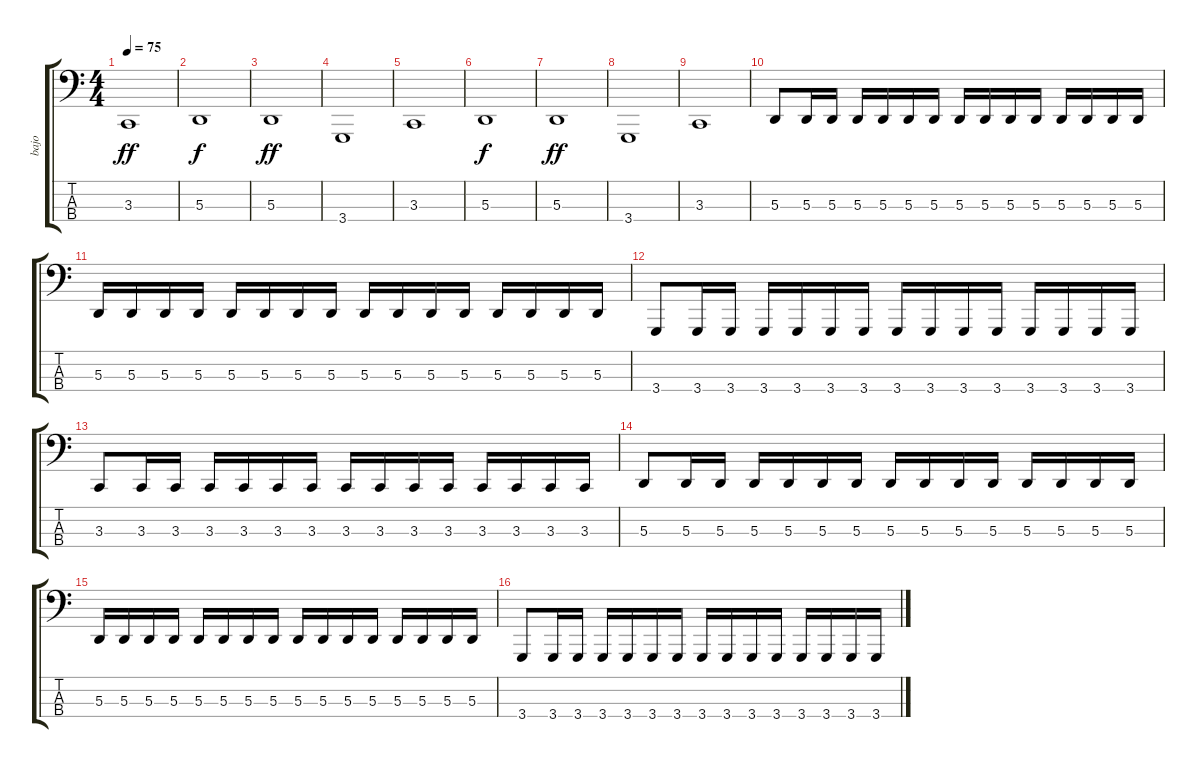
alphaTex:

\track ("bajo" "bajo") {instrument acousticgrandpiano}
\staff {score tabs}
\tuning (G2 D2 A1 E1) {hide}
\ts (4 4)
\tempo 75
\clef f4
\ks c
3.3.1{dy ff} |
5.3.1{dy f} |
5.3.1{dy ff} |
3.4.1 |
3.3.1 |
5.3.1{dy f} |
5.3.1{dy ff} |
3.4.1 |
3.3.1 |
5.3.8 5.3.16 5.3.16 5.3.16 5.3.16 5.3.16 5.3.16 5.3.16 5.3.16 5.3.16 5.3.16 5.3.16 5.3.16 5.3.16 5.3.16 |
5.3.16 5.3.16 5.3.16 5.3.16 5.3.16 5.3.16 5.3.16 5.3.16 5.3.16 5.3.16 5.3.16 5.3.16 5.3.16 5.3.16 5.3.16 5.3.16 |
3.4.8 3.4.16 3.4.16 3.4.16 3.4.16 3.4.16 3.4.16 3.4.16 3.4.16 3.4.16 3.4.16 3.4.16 3.4.16 3.4.16 3.4.16 |
3.3.8 3.3.16 3.3.16 3.3.16 3.3.16 3.3.16 3.3.16 3.3.16 3.3.16 3.3.16 3.3.16 3.3.16 3.3.16 3.3.16 3.3.16 |
5.3.8 5.3.16 5.3.16 5.3.16 5.3.16 5.3.16 5.3.16 5.3.16 5.3.16 5.3.16 5.3.16 5.3.16 5.3.16 5.3.16 5.3.16 |
5.3.16 5.3.16 5.3.16 5.3.16 5.3.16 5.3.16 5.3.16 5.3.16 5.3.16 5.3.16 5.3.16 5.3.16 5.3.16 5.3.16 5.3.16 5.3.16 |
3.4.8 3.4.16 3.4.16 3.4.16 3.4.16 3.4.16 3.4.16 3.4.16 3.4.16 3.4.16 3.4.16 3.4.16 3.4.16 3.4.16 3.4.16
